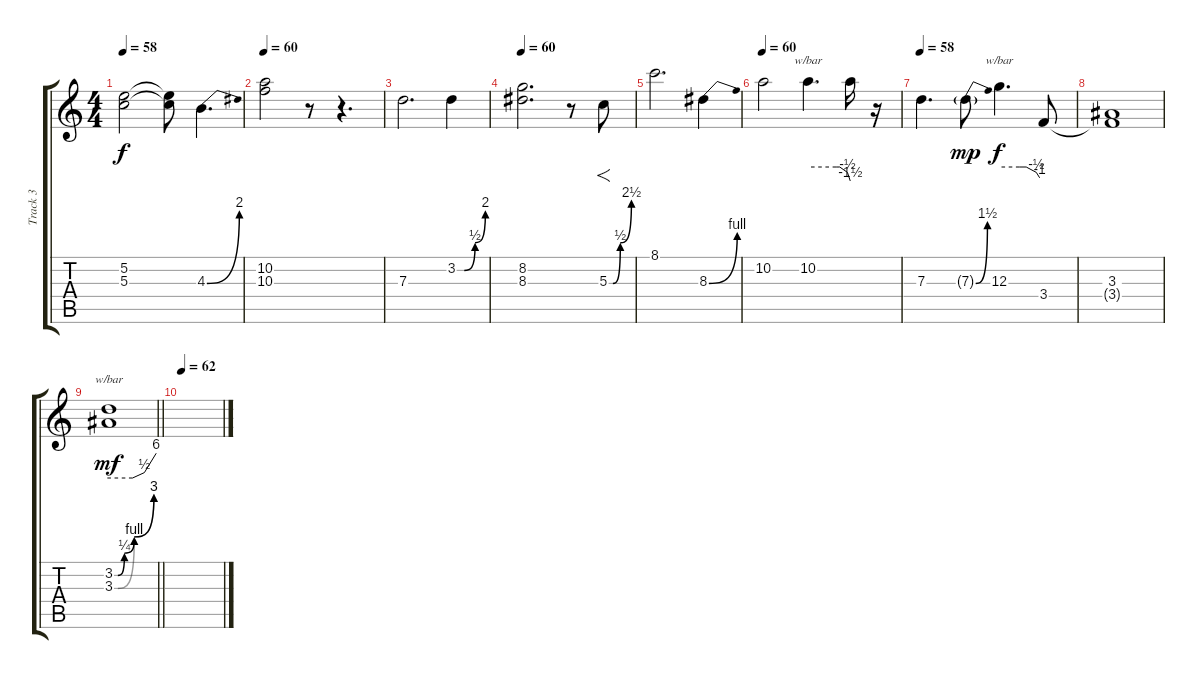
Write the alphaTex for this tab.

\track ("Track 3" "Track 3") {instrument electricguitarjazz}
\staff {score tabs}
\tuning (E4 B3 G3 D3 A2 E2) {hide}
\ts (4 4)
\tempo 58
\clef g2
\ks c
(5.2 5.3).2{dy f} (5.2{t} 5.3{t}).8 4.3{be (bend 0 0 60 8)}.4{d} |
\tempo 60
(10.2 10.3).2 r.8 r.4{d} |
7.3.2{d} 3.2{be (custom 0 0 15 0 38 2 60 8)}.4 |
\tempo 60
(8.2 8.3).2{d} r.8 5.3{be (custom 0 0 10 0 30 2 60 10)}.8{f} |
8.1.2{d} 8.3{be (bend 0 0 60 4)}.4 |
\tempo 60
10.2.2 10.2.4{d tbe (custom default 0 0 40 0 45 0 56 -2 60 -6)} 10.2{t}.16 r.16 |
\tempo 58
7.3.4{d} 7.3{be (bend 0 0 60 6) g}.8{dy mp} 12.3.4{d tbe (custom default 0 0 30 0 40 0 55 -2 60 -4) dy f} 3.4.8 |
(3.3 3.4{t}).1 |
\barLineRight lightlight
(3.2{be (custom 0 0 5 0 15 1 30 4 60 12)} 3.3{be (custom 0 0 5 0 30 4 60 12)}).1{tbe (custom default 0 0 30 0 45 2 60 24) dy mf} |
\tempo 62
